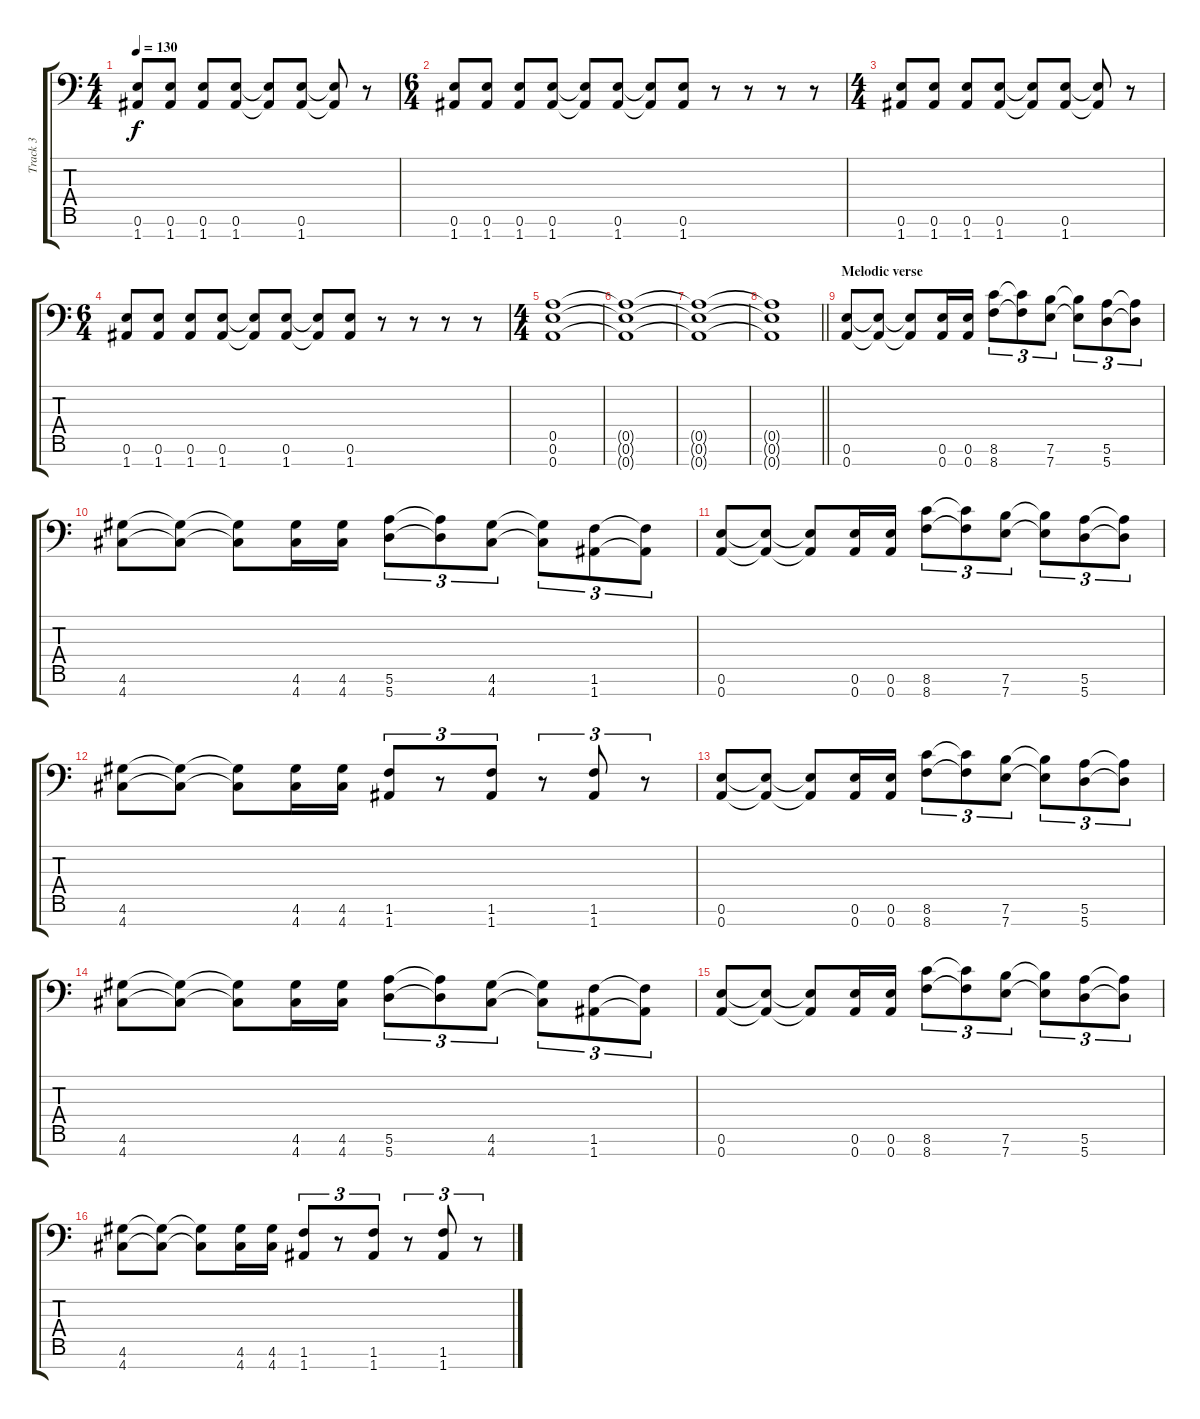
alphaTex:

\track ("Track 3" "Track 3") {instrument distortionguitar}
\staff {score tabs}
\tuning (E4 B3 G3 D3 A2 E2 A1) {hide}
\ts (4 4)
\tempo 130
\clef f4
\ks c
(0.6 1.7).8{dy f} (0.6 1.7).8 (0.6 1.7).8 (0.6 1.7).8 (0.6{t} 1.7{t}).8 (0.6 1.7).8 (0.6{t} 1.7{t}).8 r.8 |
\ts (6 4)
(0.6 1.7).8 (0.6 1.7).8 (0.6 1.7).8 (0.6 1.7).8 (0.6{t} 1.7{t}).8 (0.6 1.7).8 (0.6{t} 1.7{t}).8 (0.6 1.7).8 r.8 r.8 r.8 r.8 |
\ts (4 4)
(0.6 1.7).8 (0.6 1.7).8 (0.6 1.7).8 (0.6 1.7).8 (0.6{t} 1.7{t}).8 (0.6 1.7).8 (0.6{t} 1.7{t}).8 r.8 |
\ts (6 4)
(0.6 1.7).8 (0.6 1.7).8 (0.6 1.7).8 (0.6 1.7).8 (0.6{t} 1.7{t}).8 (0.6 1.7).8 (0.6{t} 1.7{t}).8 (0.6 1.7).8 r.8 r.8 r.8 r.8 |
\ts (4 4)
(0.5 0.6 0.7).1 |
(0.5{t} 0.6{t} 0.7{t}).1 |
(0.5{t} 0.6{t} 0.7{t}).1 |
\barLineRight lightlight
(0.5{t} 0.6{t} 0.7{t}).1 |
\section ("" "Melodic verse")
(0.6 0.7).8 (0.6{t} 0.7{t}).8 (0.6{t} 0.7{t}).8 (0.6 0.7).16 (0.6 0.7).16 (8.6 8.7).8{tu (3 2)} (8.6{t} 8.7{t}).8{tu (3 2)} (7.6 7.7).8{tu (3 2)} (7.6{t} 7.7{t}).8{tu (3 2)} (5.6 5.7).8{tu (3 2)} (5.6{t} 5.7{t}).8{tu (3 2)} |
(4.6 4.7).8 (4.6{t} 4.7{t}).8 (4.6{t} 4.7{t}).8 (4.6 4.7).16 (4.6 4.7).16 (5.6 5.7).8{tu (3 2)} (5.6{t} 5.7{t}).8{tu (3 2)} (4.6 4.7).8{tu (3 2)} (4.6{t} 4.7{t}).8{tu (3 2)} (1.6 1.7).8{tu (3 2)} (1.6{t} 1.7{t}).8{tu (3 2)} |
(0.6 0.7).8 (0.6{t} 0.7{t}).8 (0.6{t} 0.7{t}).8 (0.6 0.7).16 (0.6 0.7).16 (8.6 8.7).8{tu (3 2)} (8.6{t} 8.7{t}).8{tu (3 2)} (7.6 7.7).8{tu (3 2)} (7.6{t} 7.7{t}).8{tu (3 2)} (5.6 5.7).8{tu (3 2)} (5.6{t} 5.7{t}).8{tu (3 2)} |
(4.6 4.7).8 (4.6{t} 4.7{t}).8 (4.6{t} 4.7{t}).8 (4.6 4.7).16 (4.6 4.7).16 (1.6 1.7).8{tu (3 2)} r.8{tu (3 2)} (1.6 1.7).8{tu (3 2)} r.8{tu (3 2)} (1.6 1.7).8{tu (3 2)} r.8{tu (3 2)} |
(0.6 0.7).8 (0.6{t} 0.7{t}).8 (0.6{t} 0.7{t}).8 (0.6 0.7).16 (0.6 0.7).16 (8.6 8.7).8{tu (3 2)} (8.6{t} 8.7{t}).8{tu (3 2)} (7.6 7.7).8{tu (3 2)} (7.6{t} 7.7{t}).8{tu (3 2)} (5.6 5.7).8{tu (3 2)} (5.6{t} 5.7{t}).8{tu (3 2)} |
(4.6 4.7).8 (4.6{t} 4.7{t}).8 (4.6{t} 4.7{t}).8 (4.6 4.7).16 (4.6 4.7).16 (5.6 5.7).8{tu (3 2)} (5.6{t} 5.7{t}).8{tu (3 2)} (4.6 4.7).8{tu (3 2)} (4.6{t} 4.7{t}).8{tu (3 2)} (1.6 1.7).8{tu (3 2)} (1.6{t} 1.7{t}).8{tu (3 2)} |
(0.6 0.7).8 (0.6{t} 0.7{t}).8 (0.6{t} 0.7{t}).8 (0.6 0.7).16 (0.6 0.7).16 (8.6 8.7).8{tu (3 2)} (8.6{t} 8.7{t}).8{tu (3 2)} (7.6 7.7).8{tu (3 2)} (7.6{t} 7.7{t}).8{tu (3 2)} (5.6 5.7).8{tu (3 2)} (5.6{t} 5.7{t}).8{tu (3 2)} |
(4.6 4.7).8 (4.6{t} 4.7{t}).8 (4.6{t} 4.7{t}).8 (4.6 4.7).16 (4.6 4.7).16 (1.6 1.7).8{tu (3 2)} r.8{tu (3 2)} (1.6 1.7).8{tu (3 2)} r.8{tu (3 2)} (1.6 1.7).8{tu (3 2)} r.8{tu (3 2)}
